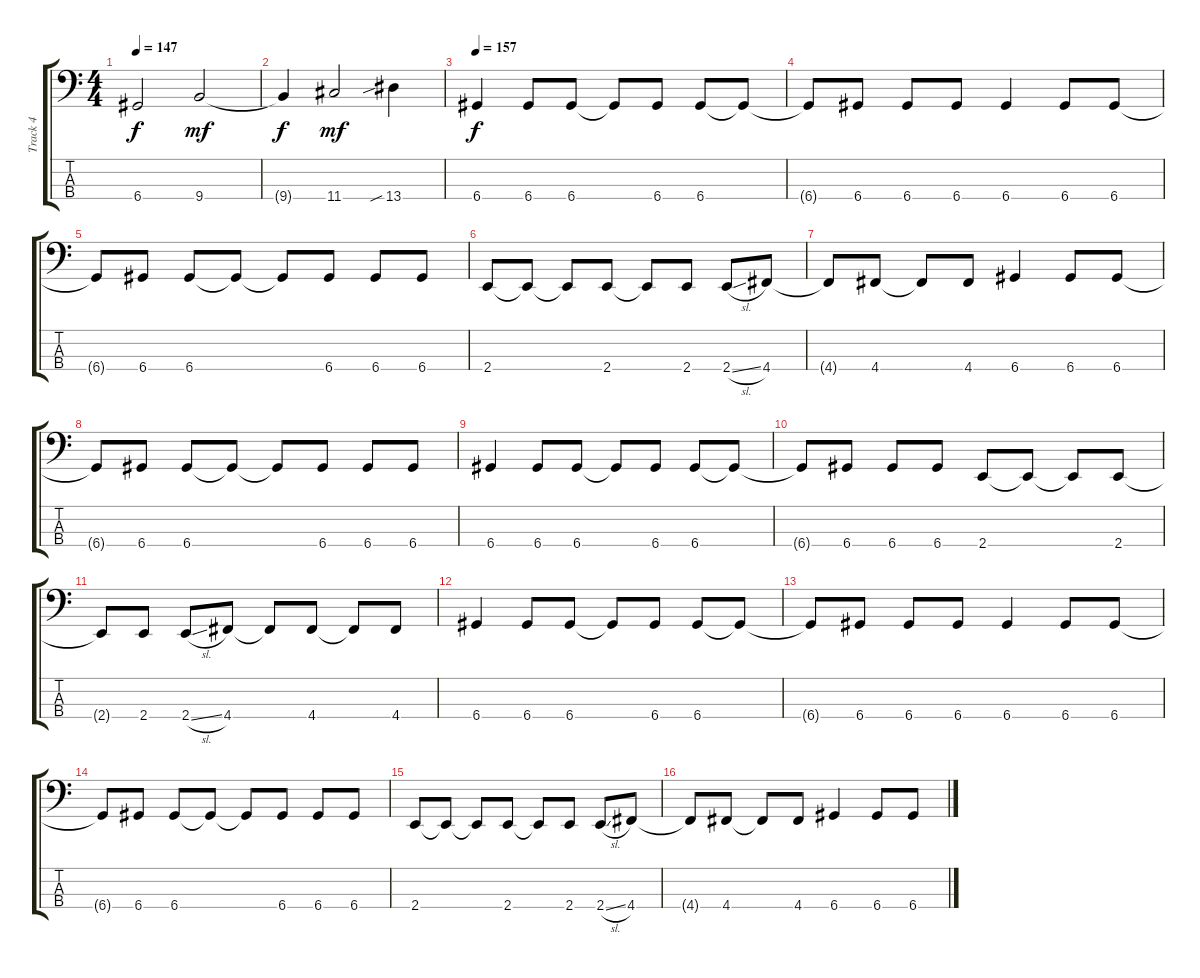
\track ("Track 4" "Track 4") {instrument electricbassfinger}
\staff {score tabs}
\tuning (G2 D2 A1 D1) {hide}
\ts (4 4)
\tempo 147
\clef f4
\ks c
6.4{t}.2{dy f} 9.4.2{dy mf} |
9.4{t}.4{dy f} 11.4.2{dy mf} 13.4{sib}.4 |
\tempo 157
6.4.4{dy f} 6.4.8 6.4.8 6.4{t}.8 6.4.8 6.4.8 6.4{t}.8 |
6.4{t}.8 6.4.8 6.4.8 6.4.8 6.4.4 6.4.8 6.4.8 |
6.4{t}.8 6.4.8 6.4.8 6.4{t}.8 6.4{t}.8 6.4.8 6.4.8 6.4.8 |
2.4.8 2.4{t}.8 2.4{t}.8 2.4.8 2.4{t}.8 2.4.8 2.4{sl}.8 4.4.8 |
4.4{t}.8 4.4.8 4.4{t}.8 4.4.8 6.4.4 6.4.8 6.4.8 |
6.4{t}.8 6.4.8 6.4.8 6.4{t}.8 6.4{t}.8 6.4.8 6.4.8 6.4.8 |
6.4.4 6.4.8 6.4.8 6.4{t}.8 6.4.8 6.4.8 6.4{t}.8 |
6.4{t}.8 6.4.8 6.4.8 6.4.8 2.4.8 2.4{t}.8 2.4{t}.8 2.4.8 |
2.4{t}.8 2.4.8 2.4{sl}.8 4.4.8 4.4{t}.8 4.4.8 4.4{t}.8 4.4.8 |
6.4.4 6.4.8 6.4.8 6.4{t}.8 6.4.8 6.4.8 6.4{t}.8 |
6.4{t}.8 6.4.8 6.4.8 6.4.8 6.4.4 6.4.8 6.4.8 |
6.4{t}.8 6.4.8 6.4.8 6.4{t}.8 6.4{t}.8 6.4.8 6.4.8 6.4.8 |
2.4.8 2.4{t}.8 2.4{t}.8 2.4.8 2.4{t}.8 2.4.8 2.4{sl}.8 4.4.8 |
4.4{t}.8 4.4.8 4.4{t}.8 4.4.8 6.4.4 6.4.8 6.4.8
